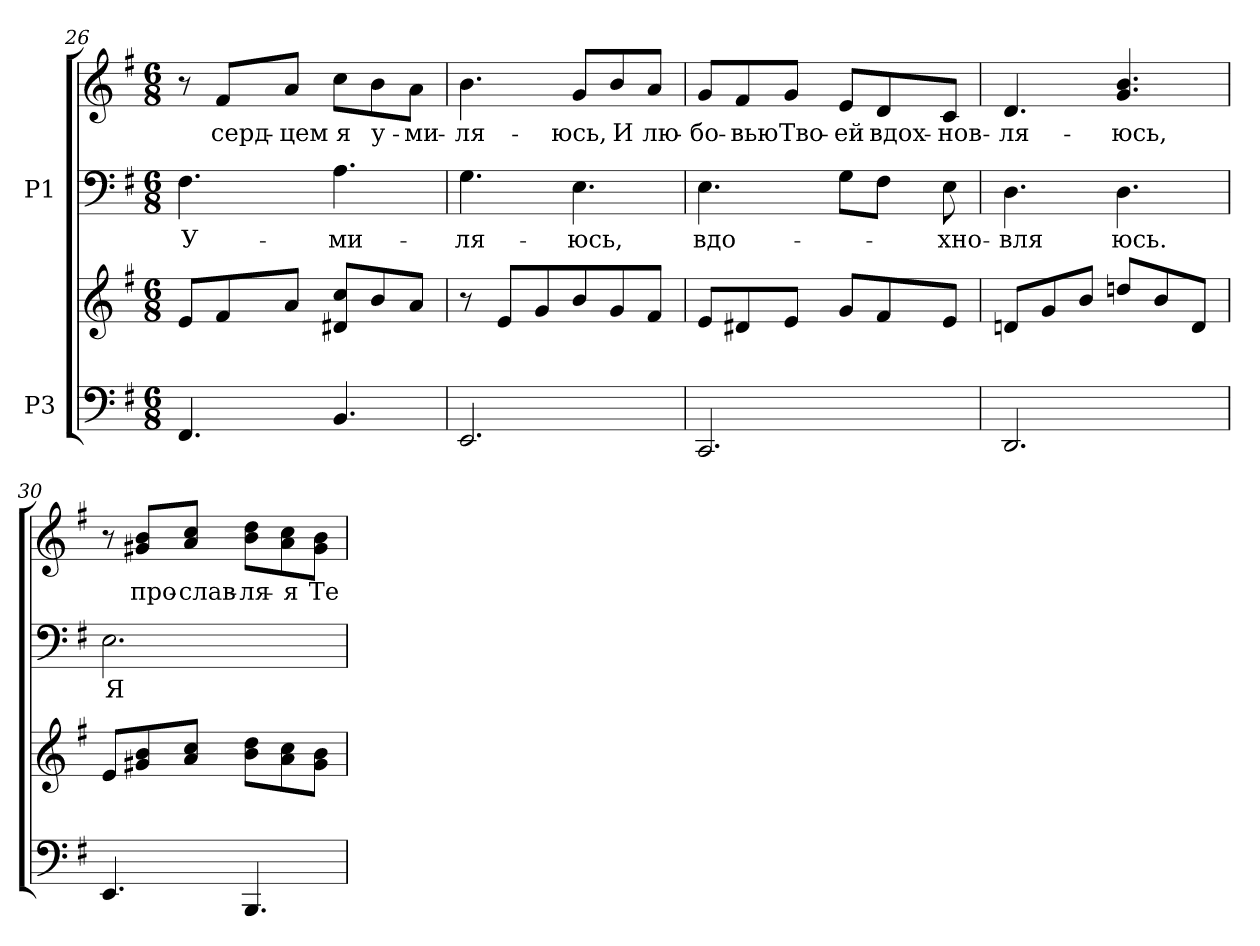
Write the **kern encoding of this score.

**kern	**kern	**kern	**text	**kern	**text
*part2	*part2	*part1	*part1	*part1	*part1
*staff4	*staff3	*staff2	*staff2	*staff1	*staff1
*I"P3	*	*I"P1	*	*	*
*clefF4	*clefG2	*clefF4	*	*clefG2	*
*k[f#]	*k[f#]	*k[f#]	*	*k[f#]	*
*G:	*G:	*G:	*	*G:	*
*M6/8	*M6/8	*M6/8	*	*M6/8	*
=26	=26	=26	=26	=26	=26
!	!	!	!LO:LY:a:color=#000000	!	!
4.FF#i/	8ei/L	4.F#i\	У-	8r	.
!	!	!	!	!	!LO:LY:b:color=#000000
.	8f#i/	.	.	8f#i/L	серд-
!	!	!	!	!	!LO:LY:b:color=#000000
.	8ai/J	.	.	8ai/J	-цем
!	!	!	!LO:LY:a:color=#000000	!	!
!	!	!	!	!	!LO:LY:b:color=#000000
4.BBi/	8d#Xi/ 8cciL	4.Ai\	-ми-	8cci\L	я
!	!	!	!	!	!LO:LY:b:color=#000000
.	8bi/	.	.	8bi\	у-
!	!	!	!	!	!LO:LY:b:color=#000000
.	8ai/J	.	.	8ai\J	-ми-
!!LO:LB:g=z
=27	=27	=27	=27	=27	=27
!	!	!	!LO:LY:a:color=#000000	!	!
!	!	!	!	!	!LO:LY:b:color=#000000
2.EEi/	8r	4.Gi\	-ля-	4.bi\	-ля-
.	8ei/L	.	.	.	.
.	8gi/	.	.	.	.
!	!	!	!LO:LY:a:color=#000000	!	!
!	!	!	!	!	!LO:LY:b:color=#000000
.	8bi/	4.Ei\	-юсь,	8gi/L	-юсь,
!	!	!	!	!	!LO:LY:b:color=#000000
.	8gi/	.	.	8bi/	И
!	!	!	!	!	!LO:LY:b:color=#000000
.	8f#i/J	.	.	8ai/J	лю-
=28	=28	=28	=28	=28	=28
!	!	!	!LO:LY:a:color=#000000	!	!
!	!	!	!	!	!LO:LY:b:color=#000000
2.CCi/	8ei/L	4.Ei\	вдо-	8gi/L	-бо-
!	!	!	!	!	!LO:LY:b:color=#000000
.	8d#Xi/	.	.	8f#i/	-вью
!	!	!	!	!	!LO:LY:b:color=#000000
.	8ei/J	.	.	8gi/J	Тво-
!	!	!	!	!	!LO:LY:b:color=#000000
.	8gi/L	8Gi\L	.	8ei/L	-ей
!	!	!	!	!	!LO:LY:b:color=#000000
.	8f#i/	8F#i\J	.	8di/	вдох-
!	!	!	!LO:LY:a:color=#000000	!	!
!	!	!	!	!	!LO:LY:b:color=#000000
.	8ei/J	8Ei\	-хно-	8ci/J	-нов-
=29	=29	=29	=29	=29	=29
!	!	!	!LO:LY:a:color=#000000	!	!
!	!	!	!	!	!LO:LY:b:color=#000000
2.DDi/	8dni/L	4.Di\	-вля	4.di/	-ля-
.	8gi/	.	.	.	.
.	8bi/J	.	.	.	.
!	!	!	!LO:LY:a:color=#000000	!	!
!	!	!	!	!	!LO:LY:b:color=#000000
.	8ddni/L	4.Di\	юсь.	4.gi/ 4.bi	-юсь,
.	8bi/	.	.	.	.
.	8di/J	.	.	.	.
=30	=30	=30	=30	=30	=30
!	!	!	!LO:LY:a:color=#000000	!	!
4.EEi/	8ei/L	2.Ei\	Я	8r	.
!	!	!	!	!	!LO:LY:b:color=#000000
.	8g#Xi/ 8bi	.	.	8g#Xi/ 8bi/L	про-
!	!	!	!	!	!LO:LY:b:color=#000000
.	8ai/ 8cciJ	.	.	8ai/ 8cci/J	-слав-
!	!	!	!	!	!LO:LY:b:color=#000000
4.BBBi/	8bi\ 8ddiL	.	.	8bi\ 8ddi\L	-ля-
!	!	!	!	!	!LO:LY:b:color=#000000
.	8ai\ 8cci	.	.	8ai\ 8cci\	-я
!	!	!	!	!	!LO:LY:b:color=#000000
.	8g#i\ 8biJ	.	.	8g#i\ 8bi\J	Те-
=	=	=	=	=	=
*-	*-	*-	*-	*-	*-
